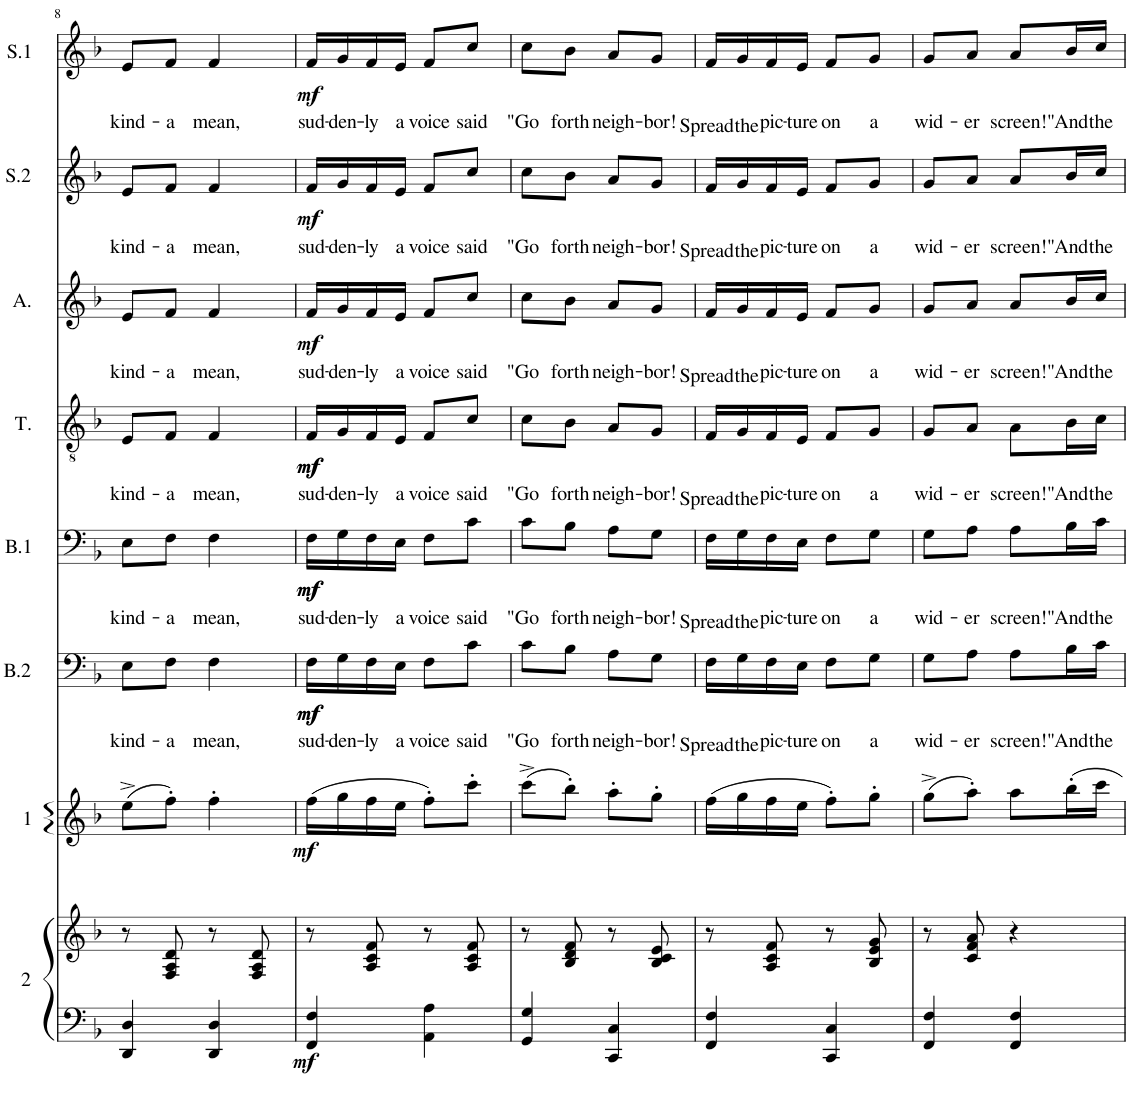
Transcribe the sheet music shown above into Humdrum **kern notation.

**kern	**kern	**dynam	**kern	**dynam	**kern	**text	**dynam	**kern	**text	**dynam	**kern	**text	**dynam	**kern	**text	**dynam	**kern	**text	**dynam	**kern	**text	**dynam
*part8	*part8	*part8	*part7	*part7	*part6	*part6	*part6	*part5	*part5	*part5	*part4	*part4	*part4	*part3	*part3	*part3	*part2	*part2	*part2	*part1	*part1	*part1
*staff9	*staff8	*staff8/9	*staff7	*staff7	*staff6	*staff6	*staff6	*staff5	*staff5	*staff5	*staff4	*staff4	*staff4	*staff3	*staff3	*staff3	*staff2	*staff2	*staff2	*staff1	*staff1	*staff1
*I"SECUNDO	*	*	*I"PRIMO	*	*I"Bas 2	*	*	*I"Bas 1	*	*	*I"Tenor	*	*	*I"Alt	*	*	*I"Sopraan 2	*	*	*I"Sopraan 1	*	*
*	*	*	*	*	*I'B.2	*	*	*I'B.1	*	*	*I'T.	*	*	*I'A.	*	*	*I'S.2	*	*	*I'S.1	*	*
!!LO:PB:g=z
*clefF4	*clefG2	*	*clefG2	*	*clefF4	*	*	*clefF4	*	*	*clefGv2	*	*	*clefG2	*	*	*clefG2	*	*	*clefG2	*	*
*	*	*	*	*	*	*	*	*	*	*	*	*	*	*	*	*	*	*	*	*Trd1c2	*	*
*k[b-]	*k[b-]	*	*k[b-]	*	*k[b-]	*	*	*k[b-]	*	*	*k[b-]	*	*	*k[b-]	*	*	*k[b-]	*	*	*k[b-]	*	*
*M2/4	*M2/4	*	*M2/4	*	*M2/4	*	*	*M2/4	*	*	*M2/4	*	*	*M2/4	*	*	*M2/4	*	*	*M2/4	*	*
=8	=8	=8	=8	=8	=8	=8	=8	=8	=8	=8	=8	=8	=8	=8	=8	=8	=8	=8	=8	=8	=8	=8
!	!	!	!	!	!	!LO:LY:b	!	!	!LO:LY:b	!	!	!LO:LY:b	!	!	!LO:LY:b	!	!	!LO:LY:b	!	!	!LO:LY:b	!
4DD/ 4D/	8r	.	(8ee^\L	.	8E\L	kind-	.	8E\L	kind-	.	8E/L	kind-	.	8e/L	kind-	.	8e/L	kind-	.	8e/L	kind-	.
!	!	!	!	!	!	!LO:LY:b	!	!	!LO:LY:b	!	!	!LO:LY:b	!	!	!LO:LY:b	!	!	!LO:LY:b	!	!	!LO:LY:b	!
.	8F/ 8A/ 8d/	.	8ff'\J)	.	8F\J	-a	.	8F\J	-a	.	8F/J	-a	.	8f/J	-a	.	8f/J	-a	.	8f/J	-a	.
!	!	!	!	!	!	!LO:LY:b	!	!	!LO:LY:b	!	!	!LO:LY:b	!	!	!LO:LY:b	!	!	!LO:LY:b	!	!	!LO:LY:b	!
4DD/ 4D/	8r	.	4ff'\	.	4F\	mean,	.	4F\	mean,	.	4F/	mean,	.	4f/	mean,	.	4f/	mean,	.	4f/	mean,	.
.	8F/ 8A/ 8d/	.	.	.	.	.	.	.	.	.	.	.	.	.	.	.	.	.	.	.	.	.
=9	=9	=9	=9	=9	=9	=9	=9	=9	=9	=9	=9	=9	=9	=9	=9	=9	=9	=9	=9	=9	=9	=9
!	!	!LO:DY:b=2	!	!LO:DY:b	!	!LO:LY:b	!LO:DY:b	!	!LO:LY:b	!	!	!LO:LY:b	!	!	!LO:LY:b	!	!	!LO:LY:b	!	!	!LO:LY:b	!
!	!	!	!	!	!	!	!LO:DY:n=1:b	!	!	!LO:DY:b	!	!	!	!	!	!	!	!	!	!	!	!
!	!	!	!	!	!	!	!	!	!	!LO:DY:n=1:b	!	!	!LO:DY:b	!	!	!	!	!	!	!	!	!
!	!	!	!	!	!	!	!	!	!	!	!	!	!LO:DY:n=1:b	!	!	!LO:DY:b	!	!	!LO:DY:b	!	!	!LO:DY:b
4FF/ 4F/	8r	mf	(16ff\LL	mf	16F\LL	sud-	mf mf	16F\LL	sud-	mf mf	16F/LL	sud-	mf mf	16f/LL	sud-	mf	16f/LL	sud-	mf	16f/LL	sud-	mf
!	!	!	!	!	!	!LO:LY:b	!	!	!LO:LY:b	!	!	!LO:LY:b	!	!	!LO:LY:b	!	!	!LO:LY:b	!	!	!LO:LY:b	!
.	.	.	16gg\	.	16G\	-den-	.	16G\	-den-	.	16G/	-den-	.	16g/	-den-	.	16g/	-den-	.	16g/	-den-	.
!	!	!	!	!	!	!LO:LY:b	!	!	!LO:LY:b	!	!	!LO:LY:b	!	!	!LO:LY:b	!	!	!LO:LY:b	!	!	!LO:LY:b	!
.	8A/ 8c/ 8f/	.	16ff\	.	16F\	-ly	.	16F\	-ly	.	16F/	-ly	.	16f/	-ly	.	16f/	-ly	.	16f/	-ly	.
!	!	!	!	!	!	!LO:LY:b	!	!	!LO:LY:b	!	!	!LO:LY:b	!	!	!LO:LY:b	!	!	!LO:LY:b	!	!	!LO:LY:b	!
.	.	.	16ee\JJ	.	16E\JJ	a	.	16E\JJ	a	.	16E/JJ	a	.	16e/JJ	a	.	16e/JJ	a	.	16e/JJ	a	.
!	!	!	!	!	!	!LO:LY:b	!	!	!LO:LY:b	!	!	!LO:LY:b	!	!	!LO:LY:b	!	!	!LO:LY:b	!	!	!LO:LY:b	!
4AA\ 4A\	8r	.	8ff'\L)	.	8F\L	voice	.	8F\L	voice	.	8F/L	voice	.	8f/L	voice	.	8f/L	voice	.	8f/L	voice	.
!	!	!	!	!	!	!LO:LY:b	!	!	!LO:LY:b	!	!	!LO:LY:b	!	!	!LO:LY:b	!	!	!LO:LY:b	!	!	!LO:LY:b	!
.	8A/ 8c/ 8f/	.	8ccc'\J	.	8c\J	said	.	8c\J	said	.	8c/J	said	.	8cc/J	said	.	8cc/J	said	.	8cc/J	said	.
=10	=10	=10	=10	=10	=10	=10	=10	=10	=10	=10	=10	=10	=10	=10	=10	=10	=10	=10	=10	=10	=10	=10
!	!	!	!	!	!	!LO:LY:b	!	!	!LO:LY:b	!	!	!LO:LY:b	!	!	!LO:LY:b	!	!	!LO:LY:b	!	!	!LO:LY:b	!
4GG/ 4G/	8r	.	(8ccc^\L	.	8c\L	"Go	.	8c\L	"Go	.	8c\L	"Go	.	8cc\L	"Go	.	8cc\L	"Go	.	8cc\L	"Go	.
!	!	!	!	!	!	!LO:LY:b	!	!	!LO:LY:b	!	!	!LO:LY:b	!	!	!LO:LY:b	!	!	!LO:LY:b	!	!	!LO:LY:b	!
.	8B-/ 8d/ 8f/	.	8bb-'\J)	.	8B-\J	forth	.	8B-\J	forth	.	8B-\J	forth	.	8b-\J	forth	.	8b-\J	forth	.	8b-\J	forth	.
!	!	!	!	!	!	!LO:LY:b	!	!	!LO:LY:b	!	!	!LO:LY:b	!	!	!LO:LY:b	!	!	!LO:LY:b	!	!	!LO:LY:b	!
4CC/ 4C/	8r	.	8aa'\L	.	8A\L	neigh-	.	8A\L	neigh-	.	8A/L	neigh-	.	8a/L	neigh-	.	8a/L	neigh-	.	8a/L	neigh-	.
!	!	!	!	!	!	!LO:LY:b	!	!	!LO:LY:b	!	!	!LO:LY:b	!	!	!LO:LY:b	!	!	!LO:LY:b	!	!	!LO:LY:b	!
.	8B-/ 8c/ 8e/	.	8gg'\J	.	8G\J	-bor!	.	8G\J	-bor!	.	8G/J	-bor!	.	8g/J	-bor!	.	8g/J	-bor!	.	8g/J	-bor!	.
=11	=11	=11	=11	=11	=11	=11	=11	=11	=11	=11	=11	=11	=11	=11	=11	=11	=11	=11	=11	=11	=11	=11
!	!	!	!	!	!	!LO:LY:b	!	!	!LO:LY:b	!	!	!LO:LY:b	!	!	!LO:LY:b	!	!	!LO:LY:b	!	!	!LO:LY:b	!
4FF/ 4F/	8r	.	(16ff\LL	.	16F\LL	Spread	.	16F\LL	Spread	.	16F/LL	Spread	.	16f/LL	Spread	.	16f/LL	Spread	.	16f/LL	Spread	.
!	!	!	!	!	!	!LO:LY:b	!	!	!LO:LY:b	!	!	!LO:LY:b	!	!	!LO:LY:b	!	!	!LO:LY:b	!	!	!LO:LY:b	!
.	.	.	16gg\	.	16G\	the	.	16G\	the	.	16G/	the	.	16g/	the	.	16g/	the	.	16g/	the	.
!	!	!	!	!	!	!LO:LY:b	!	!	!LO:LY:b	!	!	!LO:LY:b	!	!	!LO:LY:b	!	!	!LO:LY:b	!	!	!LO:LY:b	!
.	8A/ 8c/ 8f/	.	16ff\	.	16F\	pic-	.	16F\	pic-	.	16F/	pic-	.	16f/	pic-	.	16f/	pic-	.	16f/	pic-	.
!	!	!	!	!	!	!LO:LY:b	!	!	!LO:LY:b	!	!	!LO:LY:b	!	!	!LO:LY:b	!	!	!LO:LY:b	!	!	!LO:LY:b	!
.	.	.	16ee\JJ	.	16E\JJ	-ture	.	16E\JJ	-ture	.	16E/JJ	-ture	.	16e/JJ	-ture	.	16e/JJ	-ture	.	16e/JJ	-ture	.
!	!	!	!	!	!	!LO:LY:b	!	!	!LO:LY:b	!	!	!LO:LY:b	!	!	!LO:LY:b	!	!	!LO:LY:b	!	!	!LO:LY:b	!
4CC/ 4C/	8r	.	8ff'\L)	.	8F\L	on	.	8F\L	on	.	8F/L	on	.	8f/L	on	.	8f/L	on	.	8f/L	on	.
!	!	!	!	!	!	!LO:LY:b	!	!	!LO:LY:b	!	!	!LO:LY:b	!	!	!LO:LY:b	!	!	!LO:LY:b	!	!	!LO:LY:b	!
.	8B-/ 8e/ 8g/	.	8gg'\J	.	8G\J	a	.	8G\J	a	.	8G/J	a	.	8g/J	a	.	8g/J	a	.	8g/J	a	.
=12	=12	=12	=12	=12	=12	=12	=12	=12	=12	=12	=12	=12	=12	=12	=12	=12	=12	=12	=12	=12	=12	=12
!	!	!	!	!	!	!LO:LY:b	!	!	!LO:LY:b	!	!	!LO:LY:b	!	!	!LO:LY:b	!	!	!LO:LY:b	!	!	!LO:LY:b	!
4FF/ 4F/	8r	.	(8gg^>\L	.	8G\L	wid-	.	8G\L	wid-	.	8G/L	wid-	.	8g/L	wid-	.	8g/L	wid-	.	8g/L	wid-	.
!	!	!	!	!	!	!LO:LY:b	!	!	!LO:LY:b	!	!	!LO:LY:b	!	!	!LO:LY:b	!	!	!LO:LY:b	!	!	!LO:LY:b	!
.	8c/ 8f/ 8a/	.	8aa'>\J)	.	8A\J	-er	.	8A\J	-er	.	8A/J	-er	.	8a/J	-er	.	8a/J	-er	.	8a/J	-er	.
!	!	!	!	!	!	!LO:LY:b	!	!	!LO:LY:b	!	!	!LO:LY:b	!	!	!LO:LY:b	!	!	!LO:LY:b	!	!	!LO:LY:b	!
4FF/ 4F/	4r	.	8aa\L	.	8A\L	screen!"	.	8A\L	screen!"	.	8A\L	screen!"	.	8a/L	screen!"	.	8a/L	screen!"	.	8a/L	screen!"	.
!	!	!	!	!	!	!LO:LY:b	!	!	!LO:LY:b	!	!	!LO:LY:b	!	!	!LO:LY:b	!	!	!LO:LY:b	!	!	!LO:LY:b	!
.	.	.	16bb-'\L	.	16B-\L	And	.	16B-\L	And	.	16B-\L	And	.	16b-/L	And	.	16b-/L	And	.	16b-/L	And	.
!	!	!	!	!	!	!LO:LY:b	!	!	!LO:LY:b	!	!	!LO:LY:b	!	!	!LO:LY:b	!	!	!LO:LY:b	!	!	!LO:LY:b	!
.	.	.	16ccc\JJ	.	16c\JJ	the	.	16c\JJ	the	.	16c\JJ	the	.	16cc/JJ	the	.	16cc/JJ	the	.	16cc/JJ	the	.
=	=	=	=	=	=	=	=	=	=	=	=	=	=	=	=	=	=	=	=	=	=	=
*-	*-	*-	*-	*-	*-	*-	*-	*-	*-	*-	*-	*-	*-	*-	*-	*-	*-	*-	*-	*-	*-	*-
